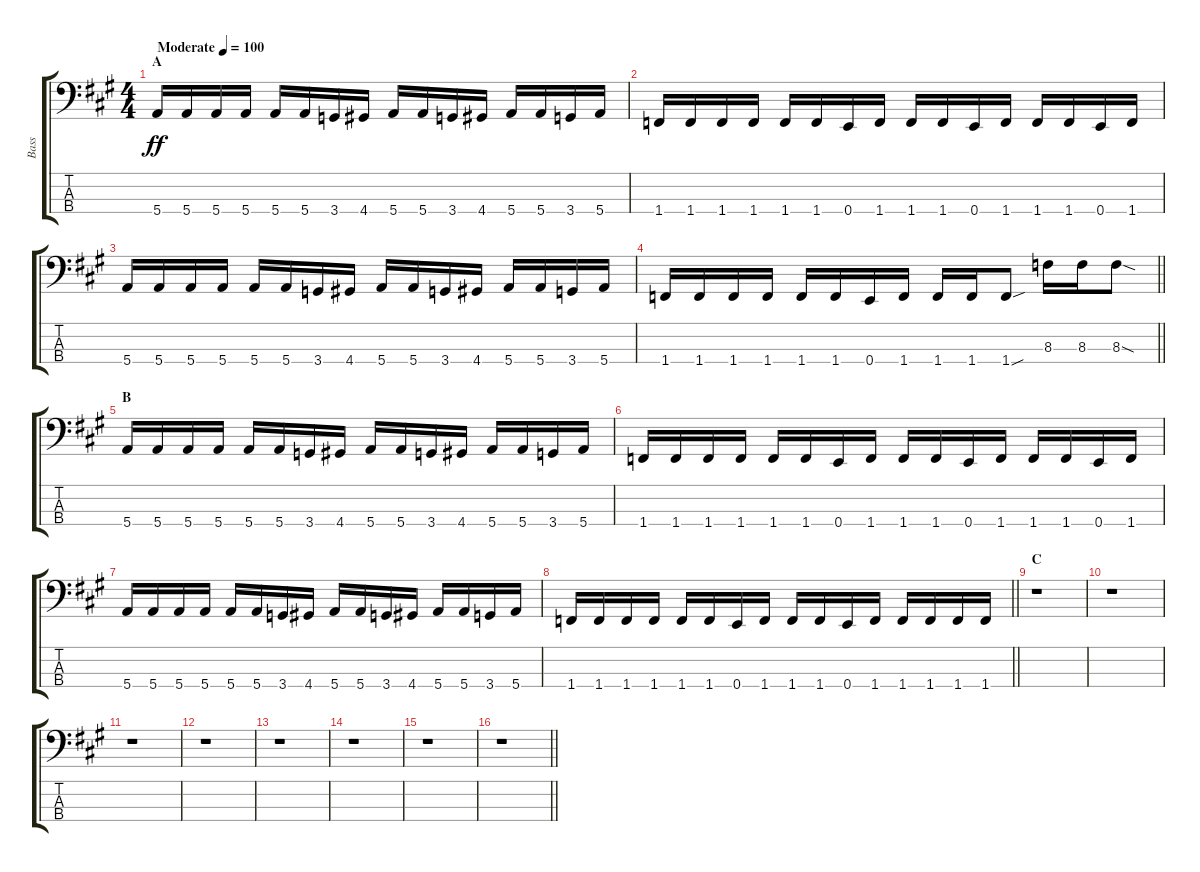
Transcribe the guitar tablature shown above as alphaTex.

\track ("Bass" "Bass") {instrument electricbasspick}
\staff {score tabs}
\tuning (G2 D2 A1 E1) {hide}
\ts (4 4)
\section ("" "A")
\tempo (100 "Moderate")
\clef f4
\ks a
5.4.16{dy ff instrument electricbasspick} 5.4.16 5.4.16 5.4.16 5.4.16 5.4.16 3.4.16 4.4.16 5.4.16 5.4.16 3.4.16 4.4.16 5.4.16 5.4.16 3.4.16 5.4.16 |
1.4.16 1.4.16 1.4.16 1.4.16 1.4.16 1.4.16 0.4.16 1.4.16 1.4.16 1.4.16 0.4.16 1.4.16 1.4.16 1.4.16 0.4.16 1.4.16 |
5.4.16 5.4.16 5.4.16 5.4.16 5.4.16 5.4.16 3.4.16 4.4.16 5.4.16 5.4.16 3.4.16 4.4.16 5.4.16 5.4.16 3.4.16 5.4.16 |
\barLineRight lightlight
1.4.16 1.4.16 1.4.16 1.4.16 1.4.16 1.4.16 0.4.16 1.4.16 1.4.16 1.4.16 1.4{sou}.8 8.3.16 8.3.16 8.3{sod}.8 |
\section ("" "B")
5.4.16 5.4.16 5.4.16 5.4.16 5.4.16 5.4.16 3.4.16 4.4.16 5.4.16 5.4.16 3.4.16 4.4.16 5.4.16 5.4.16 3.4.16 5.4.16 |
1.4.16 1.4.16 1.4.16 1.4.16 1.4.16 1.4.16 0.4.16 1.4.16 1.4.16 1.4.16 0.4.16 1.4.16 1.4.16 1.4.16 0.4.16 1.4.16 |
5.4.16 5.4.16 5.4.16 5.4.16 5.4.16 5.4.16 3.4.16 4.4.16 5.4.16 5.4.16 3.4.16 4.4.16 5.4.16 5.4.16 3.4.16 5.4.16 |
\barLineRight lightlight
1.4.16 1.4.16 1.4.16 1.4.16 1.4.16 1.4.16 0.4.16 1.4.16 1.4.16 1.4.16 0.4.16 1.4.16 1.4.16 1.4.16 1.4.16 1.4.16 |
\section ("" "C")
r.1 |
r.1 |
r.1 |
r.1 |
r.1 |
r.1 |
r.1 |
\barLineRight lightlight
r.1
